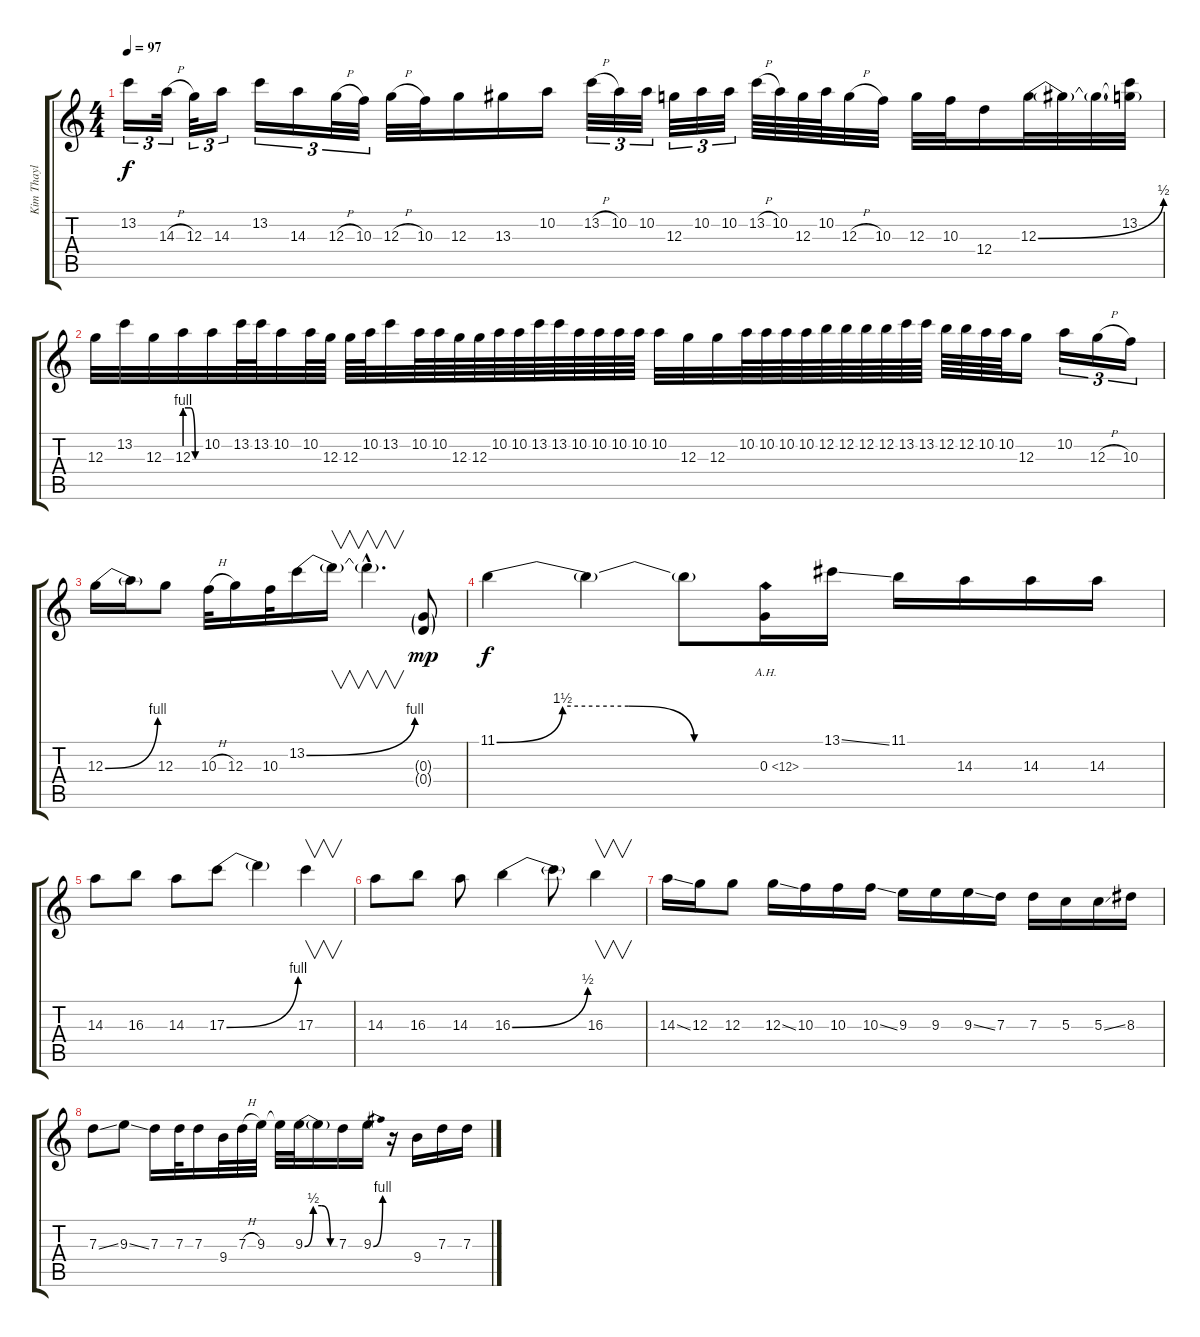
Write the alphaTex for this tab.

\track ("Kim Thayl" "Kim Thayl") {instrument overdrivenguitar}
\staff {score tabs}
\tuning (C4 B3 G3 D3 G2 D2) {hide}
\ts (4 4)
\tempo 97
\clef g2
\ks c
13.2.16{tu (3 2) dy f} 14.3{h}.32{tu (3 2)} 12.3.32{tu (3 2)} 14.3.16{tu (3 2)} 13.2.16{tu (3 2)} 14.3.16{tu (3 2)} 12.3{h}.32{tu (3 2)} 10.3.32{tu (3 2)} 12.3{h}.32 10.3.32 12.3.16 13.3.16 10.2.16 13.2{h}.32{tu (3 2)} 10.2.32{tu (3 2)} 10.2.32{tu (3 2)} 12.3.32{tu (3 2)} 10.2.32{tu (3 2)} 10.2.32{tu (3 2)} 13.2{h}.64 10.2.64 12.3.64 10.2.64 12.3{h}.32 10.3.32 12.3.32 10.3.32 12.4.16 12.3{be (bend 0 0 60 2)}.32 12.3{t}.32 12.3{t}.32 (13.2 12.3{t}).32 |
12.3.32 13.2.32 12.3.32 12.3{be (custom 0 4 20 4 40 0 60 0)}.32 10.2.32 13.2.64 13.2.64 10.2.32 10.2.64 12.3.64 12.3.64 10.2.64 13.2.32 10.2.64 10.2.64 12.3.64 12.3.64 10.2.64 10.2.64 13.2.64 13.2.64 10.2.64 10.2.64 10.2.64 10.2.64 10.2.32 12.3.32 12.3.32 10.2.64 10.2.64 10.2.64 10.2.64 12.2.64 12.2.64 12.2.64 12.2.64 13.2.64 13.2.64 12.2.64 12.2.64 10.2.64 10.2.64 12.3.16 10.2.16{tu (3 2)} 12.3{h}.16{tu (3 2)} 10.3.16{tu (3 2)} |
12.3{be (bend 0 0 60 4)}.16 12.3{t}.16 12.3.8 10.3{h}.32 12.3.16 10.3.32 13.2{be (bend 0 0 60 4)}.16 13.2{t}.16{v} 13.2{hac t}.4{v d} (0.3{g} 0.4{g}).8{dy mp} |
11.1{be (custom 0 0 15 6 30 6 45 0 60 0)}.4{dy f} 11.1{t}.4 11.1{t}.8 0.3{ah 12}.16 13.1{ss}.16 11.1.16 14.3.16 14.3.16 14.3.16 |
14.3.8 16.3.8 14.3.8 17.3{be (bend 0 0 60 4)}.8 17.3{t}.4 17.3.4{v} |
14.3.8 16.3.8 14.3.8 16.3{be (bend 0 0 60 2)}.4 16.3{t}.8 16.3.4{v} |
14.3{ss}.16 12.3.16 12.3.8 12.3{ss}.16 10.3.16 10.3.16 10.3{ss}.16 9.3.16 9.3.16 9.3{ss}.16 7.3.16 7.3.16 5.3.16 5.3{ss}.16 8.3.16 |
7.3{ss}.8 9.3{ss}.8 7.3.16 7.3.32 7.3.16 9.4.32 7.3{h}.32 9.3.32 9.3{t}.32 9.3{be (custom 0 0 15 2 30 2 45 0 60 0)}.32 9.3{t}.16 7.3.16 9.3{be (bend 0 0 60 4)}.16 r.16 9.4.16 7.3.16 7.3.16
